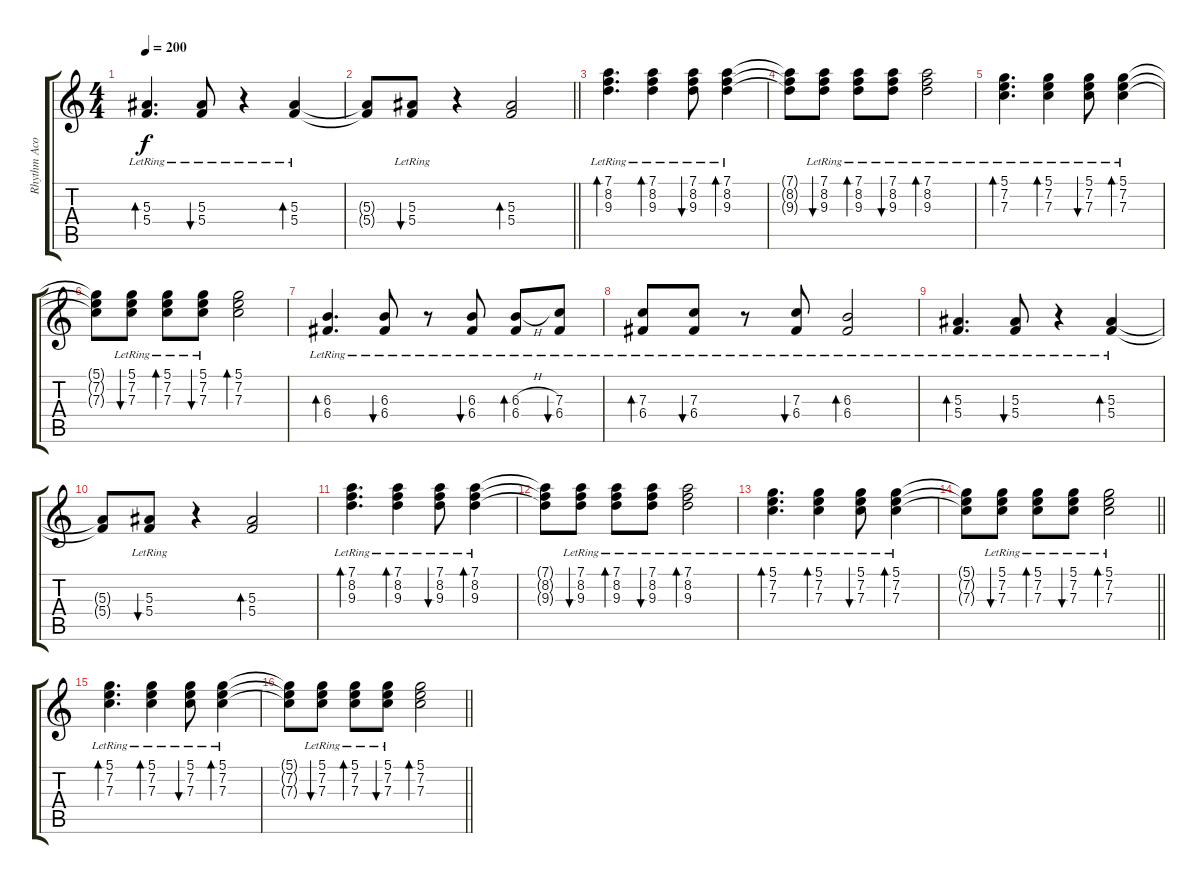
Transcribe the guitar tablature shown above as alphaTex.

\track ("Rhythm Acoustic 2" "Rhythm Aco") {instrument acousticguitarsteel}
\staff {score tabs}
\tuning (D4 A3 F3 C3 G2 D2) {hide}
\ts (4 4)
\tempo 200
\clef g2
\ks c
(5.3{lr} 5.4{lr}).4{d bd 60 dy f} (5.3{lr} 5.4{lr}).8{bu 60} r.4 (5.3{lr} 5.4{lr}).4{bd 60} |
\barLineRight lightlight
(5.3{t} 5.4{t}).8 (5.3{lr} 5.4{lr}).8{bu 60} r.4 (5.3 5.4).2{bd 60} |
(7.1{lr} 8.2{lr} 9.3{lr}).4{d bd 60} (7.1{lr} 8.2{lr} 9.3{lr}).4{bd 60} (7.1{lr} 8.2{lr} 9.3{lr}).8{bu 60} (7.1{lr} 8.2{lr} 9.3{lr}).4{bd 60} |
(7.1{t} 8.2{t} 9.3{t}).8 (7.1{lr} 8.2{lr} 9.3{lr}).8{bu 60} (7.1{lr} 8.2{lr} 9.3{lr}).8{bd 60} (7.1{lr} 8.2{lr} 9.3{lr}).8{bu 60} (7.1{lr} 8.2{lr} 9.3{lr}).2{bd 60} |
(5.1{lr} 7.2{lr} 7.3{lr}).4{d bd 60} (5.1{lr} 7.2{lr} 7.3{lr}).4{bd 60} (5.1{lr} 7.2{lr} 7.3{lr}).8{bu 60} (5.1{lr} 7.2{lr} 7.3{lr}).4{bd 60} |
(5.1{t} 7.2{t} 7.3{t}).8 (5.1{lr} 7.2{lr} 7.3{lr}).8{bu 60} (5.1{lr} 7.2{lr} 7.3{lr}).8{bd 60} (5.1{lr} 7.2{lr} 7.3{lr}).8{bu 60} (5.1 7.2 7.3).2{bd 60} |
(6.3{lr} 6.4{lr}).4{d bd 60} (6.3{lr} 6.4{lr}).8{bu 60} r.8 (6.3{lr} 6.4{lr}).8{bu 60} (6.3{h lr} 6.4{lr}).8{bd 60} (7.3{lr} 6.4{lr}).8{bu 60} |
(7.3{lr} 6.4{lr}).8{bd 60} (7.3{lr} 6.4{lr}).8{bu 60} r.8 (7.3{lr} 6.4{lr}).8{bu 60} (6.3{lr} 6.4{lr}).2{bd 60} |
(5.3{lr} 5.4{lr}).4{d bd 60} (5.3{lr} 5.4{lr}).8{bu 60} r.4 (5.3{lr} 5.4{lr}).4{bd 60} |
(5.3{t} 5.4{t}).8 (5.3{lr} 5.4{lr}).8{bu 60} r.4 (5.3 5.4).2{bd 60} |
(7.1{lr} 8.2{lr} 9.3{lr}).4{d bd 60} (7.1{lr} 8.2{lr} 9.3{lr}).4{bd 60} (7.1{lr} 8.2{lr} 9.3{lr}).8{bu 60} (7.1{lr} 8.2{lr} 9.3{lr}).4{bd 60} |
(7.1{t} 8.2{t} 9.3{t}).8 (7.1{lr} 8.2{lr} 9.3{lr}).8{bu 60} (7.1{lr} 8.2{lr} 9.3{lr}).8{bd 60} (7.1{lr} 8.2{lr} 9.3{lr}).8{bu 60} (7.1{lr} 8.2{lr} 9.3{lr}).2{bd 60} |
(5.1{lr} 7.2{lr} 7.3{lr}).4{d bd 60} (5.1{lr} 7.2{lr} 7.3{lr}).4{bd 60} (5.1{lr} 7.2{lr} 7.3{lr}).8{bu 60} (5.1{lr} 7.2{lr} 7.3{lr}).4{bd 60} |
\barLineRight lightlight
(5.1{t} 7.2{t} 7.3{t}).8 (5.1{lr} 7.2{lr} 7.3{lr}).8{bu 60} (5.1{lr} 7.2{lr} 7.3{lr}).8{bd 60} (5.1{lr} 7.2{lr} 7.3{lr}).8{bu 60} (5.1{lr} 7.2{lr} 7.3{lr}).2{bd 60} |
(5.1{lr} 7.2{lr} 7.3{lr}).4{d bd 60} (5.1{lr} 7.2{lr} 7.3{lr}).4{bd 60} (5.1{lr} 7.2{lr} 7.3{lr}).8{bu 60} (5.1{lr} 7.2{lr} 7.3{lr}).4{bd 60} |
\barLineRight lightlight
(5.1{t} 7.2{t} 7.3{t}).8 (5.1{lr} 7.2{lr} 7.3{lr}).8{bu 60} (5.1{lr} 7.2{lr} 7.3{lr}).8{bd 60} (5.1{lr} 7.2{lr} 7.3{lr}).8{bu 60} (5.1 7.2 7.3).2{bd 60}
